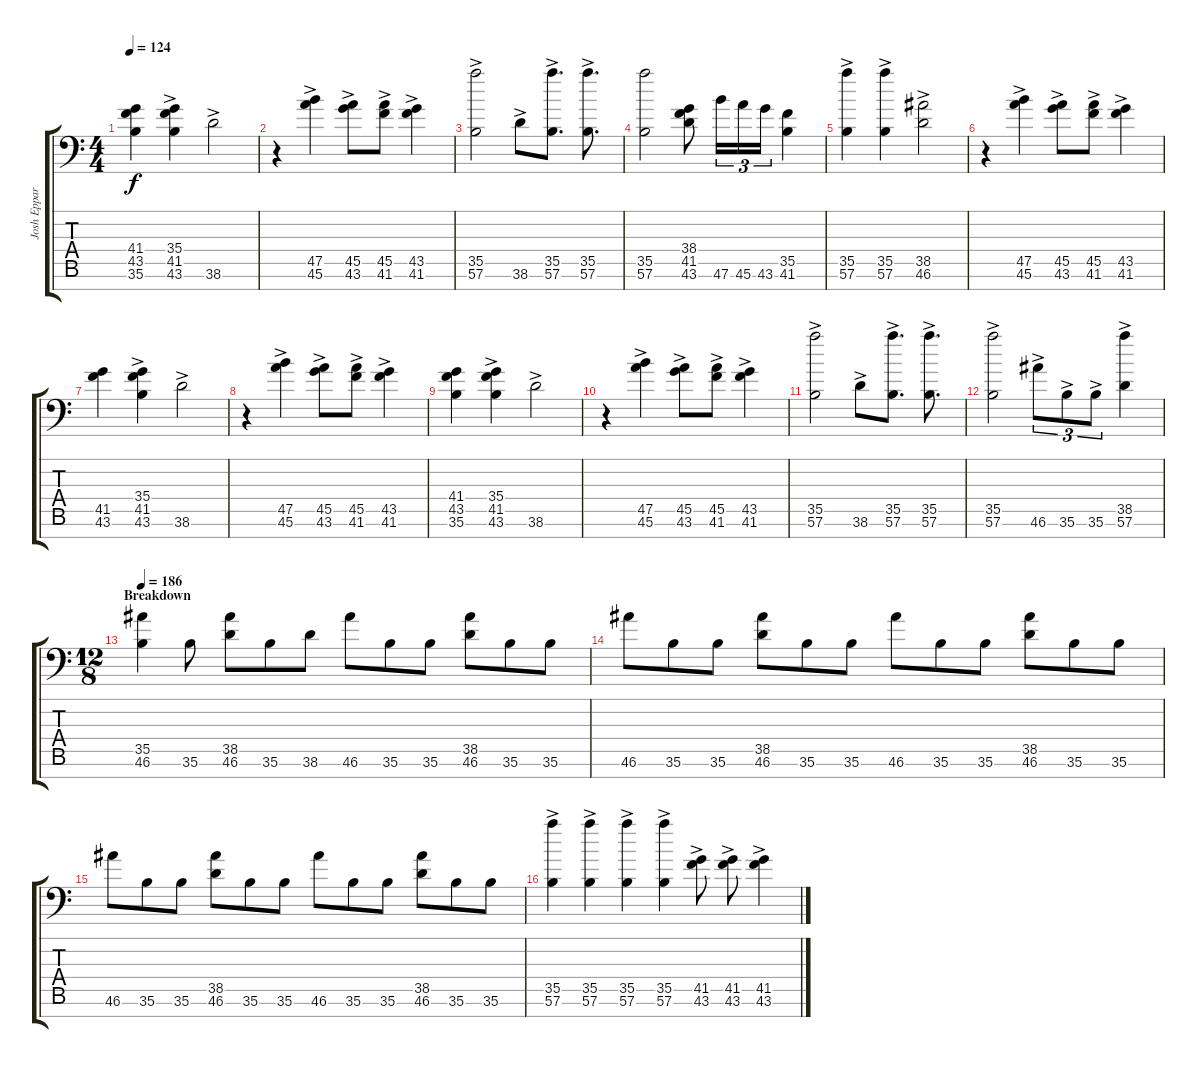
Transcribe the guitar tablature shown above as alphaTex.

\track ("Josh Eppard" "Josh Eppar") {instrument acousticgrandpiano}
\staff {score tabs}
\tuning (C-1 C-1 C-1 C-1 C-1 C-1 C-1) {hide}
\ts (4 4)
\tempo 124
\clef f4
\ks c
(41.4 43.5 35.6).4{dy f} (35.4{ac} 41.5 43.6).4 38.6{ac}.2 |
r.4 (47.5{ac} 45.6{ac}).4 (45.5{ac} 43.6{ac}).8 (45.5{ac} 41.6{ac}).8 (43.5{ac} 41.6{ac}).4 |
(35.5{ac} 57.6{ac}).2 38.6{ac}.8 (35.5{ac} 57.6{ac}).8{d} (35.5{ac} 57.6{ac}).8{d} |
(35.5 57.6).2 (38.4 41.5 43.6).8 47.6.16{tu (3 2)} 45.6.16{tu (3 2)} 43.6.16{tu (3 2)} (35.5 41.6).4 |
(35.5{ac} 57.6{ac}).4 (35.5{ac} 57.6{ac}).4 (38.5{ac} 46.6{ac}).2 |
r.4 (47.5{ac} 45.6{ac}).4 (45.5{ac} 43.6{ac}).8 (45.5{ac} 41.6{ac}).8 (43.5{ac} 41.6{ac}).4 |
(41.5 43.6).4 (35.4{ac} 41.5 43.6).4 38.6{ac}.2 |
r.4 (47.5{ac} 45.6{ac}).4 (45.5{ac} 43.6{ac}).8 (45.5{ac} 41.6{ac}).8 (43.5{ac} 41.6{ac}).4 |
(41.4 43.5 35.6).4 (35.4{ac} 41.5 43.6).4 38.6{ac}.2 |
r.4 (47.5{ac} 45.6{ac}).4 (45.5{ac} 43.6{ac}).8 (45.5{ac} 41.6{ac}).8 (43.5{ac} 41.6{ac}).4 |
(35.5{ac} 57.6{ac}).2 38.6{ac}.8 (35.5{ac} 57.6{ac}).8{d} (35.5{ac} 57.6{ac}).8{d} |
(35.5{ac} 57.6).2 46.6{ac}.8{tu (3 2)} 35.6{ac}.8{tu (3 2)} 35.6{ac}.8{tu (3 2)} (38.5{ac} 57.6{ac}).4 |
\ts (12 8)
\section ("" "Breakdown")
\tempo 186
(35.5 46.6).4 35.6.8 (38.5 46.6).8 35.6.8 38.6.8 46.6.8 35.6.8 35.6.8 (38.5 46.6).8 35.6.8 35.6.8 |
46.6.8 35.6.8 35.6.8 (38.5 46.6).8 35.6.8 35.6.8 46.6.8 35.6.8 35.6.8 (38.5 46.6).8 35.6.8 35.6.8 |
46.6.8 35.6.8 35.6.8 (38.5 46.6).8 35.6.8 35.6.8 46.6.8 35.6.8 35.6.8 (38.5 46.6).8 35.6.8 35.6.8 |
(35.5{ac} 57.6{ac}).4 (35.5{ac} 57.6{ac}).4 (35.5{ac} 57.6{ac}).4 (35.5{ac} 57.6{ac}).4 (41.5{ac} 43.6{ac}).8 (41.5{ac} 43.6{ac}).8 (41.5{ac} 43.6{ac}).4
